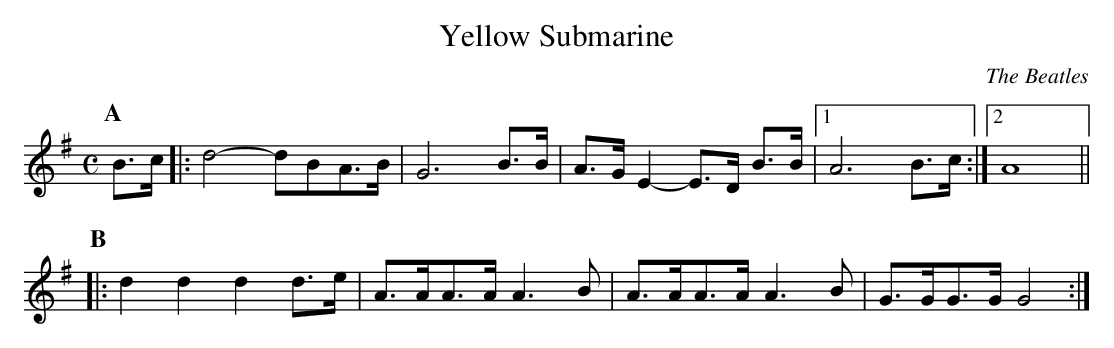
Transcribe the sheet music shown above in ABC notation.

X:1
T:Yellow Submarine
C:The Beatles
M:C
L:1/8
K:G major
P:A
B>c |: d4-dBA>B | G6 B>B | A>G E2-E>D B>B |[1 A6 B>c :|[2 A8 ||
P:B
|:d2 d2 d2 d>e | A>AA>A A3B | A>AA>A A3B | G>GG>G G4 :|
